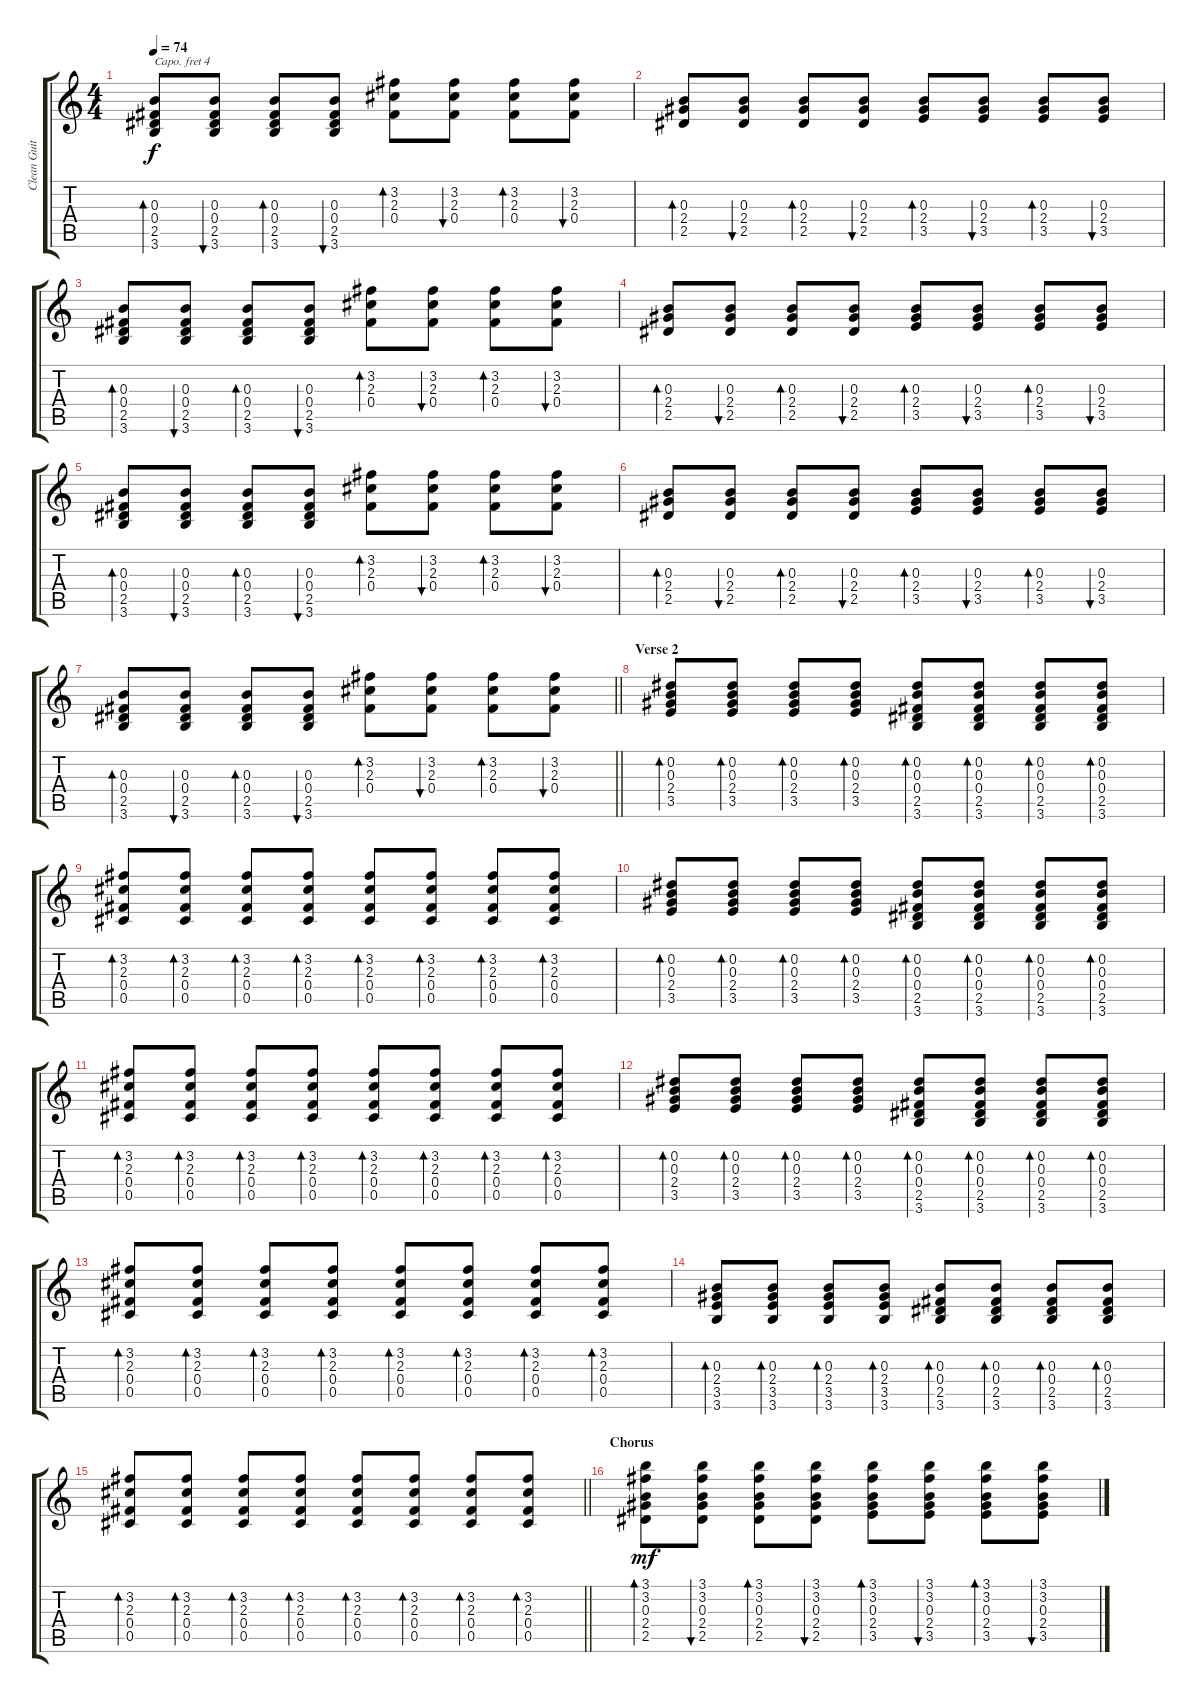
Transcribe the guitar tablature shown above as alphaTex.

\track ("Clean Guitar" "Clean Guit") {instrument electricguitarjazz}
\staff {score tabs}
\capo 4
\tuning (E4 B3 G3 D3 A2 E2) {hide}
\ts (4 4)
\tempo 74
\clef g2
\ks c
(0.3 0.4 2.5 3.6).8{bd 30 dy f} (0.3 0.4 2.5 3.6).8{bu 30} (0.3 0.4 2.5 3.6).8{bd 30} (0.3 0.4 2.5 3.6).8{bu 30} (3.2 2.3 0.4).8{bd 30} (3.2 2.3 0.4).8{bu 30} (3.2 2.3 0.4).8{bd 30} (3.2 2.3 0.4).8{bu 30} |
(0.3 2.4 2.5).8{bd 30} (0.3 2.4 2.5).8{bu 30} (0.3 2.4 2.5).8{bd 30} (0.3 2.4 2.5).8{bu 30} (0.3 2.4 3.5).8{bd 30} (0.3 2.4 3.5).8{bu 30} (0.3 2.4 3.5).8{bd 30} (0.3 2.4 3.5).8{bu 30} |
(0.3 0.4 2.5 3.6).8{bd 30} (0.3 0.4 2.5 3.6).8{bu 30} (0.3 0.4 2.5 3.6).8{bd 30} (0.3 0.4 2.5 3.6).8{bu 30} (3.2 2.3 0.4).8{bd 30} (3.2 2.3 0.4).8{bu 30} (3.2 2.3 0.4).8{bd 30} (3.2 2.3 0.4).8{bu 30} |
(0.3 2.4 2.5).8{bd 30} (0.3 2.4 2.5).8{bu 30} (0.3 2.4 2.5).8{bd 30} (0.3 2.4 2.5).8{bu 30} (0.3 2.4 3.5).8{bd 30} (0.3 2.4 3.5).8{bu 30} (0.3 2.4 3.5).8{bd 30} (0.3 2.4 3.5).8{bu 30} |
(0.3 0.4 2.5 3.6).8{bd 30} (0.3 0.4 2.5 3.6).8{bu 30} (0.3 0.4 2.5 3.6).8{bd 30} (0.3 0.4 2.5 3.6).8{bu 30} (3.2 2.3 0.4).8{bd 30} (3.2 2.3 0.4).8{bu 30} (3.2 2.3 0.4).8{bd 30} (3.2 2.3 0.4).8{bu 30} |
(0.3 2.4 2.5).8{bd 30} (0.3 2.4 2.5).8{bu 30} (0.3 2.4 2.5).8{bd 30} (0.3 2.4 2.5).8{bu 30} (0.3 2.4 3.5).8{bd 30} (0.3 2.4 3.5).8{bu 30} (0.3 2.4 3.5).8{bd 30} (0.3 2.4 3.5).8{bu 30} |
\barLineRight lightlight
(0.3 0.4 2.5 3.6).8{bd 30} (0.3 0.4 2.5 3.6).8{bu 30} (0.3 0.4 2.5 3.6).8{bd 30} (0.3 0.4 2.5 3.6).8{bu 30} (3.2 2.3 0.4).8{bd 30} (3.2 2.3 0.4).8{bu 30} (3.2 2.3 0.4).8{bd 30} (3.2 2.3 0.4).8{bu 30} |
\section ("" "Verse 2")
(0.2 0.3 2.4 3.5).8{bd 30} (0.2 0.3 2.4 3.5).8{bd 30} (0.2 0.3 2.4 3.5).8{bd 30} (0.2 0.3 2.4 3.5).8{bd 30} (0.2 0.3 0.4 2.5 3.6).8{bd 30} (0.2 0.3 0.4 2.5 3.6).8{bd 30} (0.2 0.3 0.4 2.5 3.6).8{bd 30} (0.2 0.3 0.4 2.5 3.6).8{bd 30} |
(3.2 2.3 0.4 0.5).8{bd 30} (3.2 2.3 0.4 0.5).8{bd 30} (3.2 2.3 0.4 0.5).8{bd 30} (3.2 2.3 0.4 0.5).8{bd 30} (3.2 2.3 0.4 0.5).8{bd 30} (3.2 2.3 0.4 0.5).8{bd 30} (3.2 2.3 0.4 0.5).8{bd 30} (3.2 2.3 0.4 0.5).8{bd 30} |
(0.2 0.3 2.4 3.5).8{bd 30} (0.2 0.3 2.4 3.5).8{bd 30} (0.2 0.3 2.4 3.5).8{bd 30} (0.2 0.3 2.4 3.5).8{bd 30} (0.2 0.3 0.4 2.5 3.6).8{bd 30} (0.2 0.3 0.4 2.5 3.6).8{bd 30} (0.2 0.3 0.4 2.5 3.6).8{bd 30} (0.2 0.3 0.4 2.5 3.6).8{bd 30} |
(3.2 2.3 0.4 0.5).8{bd 30} (3.2 2.3 0.4 0.5).8{bd 30} (3.2 2.3 0.4 0.5).8{bd 30} (3.2 2.3 0.4 0.5).8{bd 30} (3.2 2.3 0.4 0.5).8{bd 30} (3.2 2.3 0.4 0.5).8{bd 30} (3.2 2.3 0.4 0.5).8{bd 30} (3.2 2.3 0.4 0.5).8{bd 30} |
(0.2 0.3 2.4 3.5).8{bd 30} (0.2 0.3 2.4 3.5).8{bd 30} (0.2 0.3 2.4 3.5).8{bd 30} (0.2 0.3 2.4 3.5).8{bd 30} (0.2 0.3 0.4 2.5 3.6).8{bd 30} (0.2 0.3 0.4 2.5 3.6).8{bd 30} (0.2 0.3 0.4 2.5 3.6).8{bd 30} (0.2 0.3 0.4 2.5 3.6).8{bd 30} |
(3.2 2.3 0.4 0.5).8{bd 30} (3.2 2.3 0.4 0.5).8{bd 30} (3.2 2.3 0.4 0.5).8{bd 30} (3.2 2.3 0.4 0.5).8{bd 30} (3.2 2.3 0.4 0.5).8{bd 30} (3.2 2.3 0.4 0.5).8{bd 30} (3.2 2.3 0.4 0.5).8{bd 30} (3.2 2.3 0.4 0.5).8{bd 30} |
(0.3 2.4 3.5 3.6).8{bd 30} (0.3 2.4 3.5 3.6).8{bd 30} (0.3 2.4 3.5 3.6).8{bd 30} (0.3 2.4 3.5 3.6).8{bd 30} (0.3 0.4 2.5 3.6).8{bd 30} (0.3 0.4 2.5 3.6).8{bd 30} (0.3 0.4 2.5 3.6).8{bd 30} (0.3 0.4 2.5 3.6).8{bd 30} |
\barLineRight lightlight
(3.2 2.3 0.4 0.5).8{bd 30} (3.2 2.3 0.4 0.5).8{bd 30} (3.2 2.3 0.4 0.5).8{bd 30} (3.2 2.3 0.4 0.5).8{bd 30} (3.2 2.3 0.4 0.5).8{bd 30} (3.2 2.3 0.4 0.5).8{bd 30} (3.2 2.3 0.4 0.5).8{bd 30} (3.2 2.3 0.4 0.5).8{bd 30} |
\section ("" "Chorus")
(3.1 3.2 0.3 2.4 2.5).8{bd 30 dy mf} (3.1 3.2 0.3 2.4 2.5).8{bu 30} (3.1 3.2 0.3 2.4 2.5).8{bd 30} (3.1 3.2 0.3 2.4 2.5).8{bu 30} (3.1 3.2 0.3 2.4 3.5).8{bd 30} (3.1 3.2 0.3 2.4 3.5).8{bu 30} (3.1 3.2 0.3 2.4 3.5).8{bd 30} (3.1 3.2 0.3 2.4 3.5).8{bu 30}
